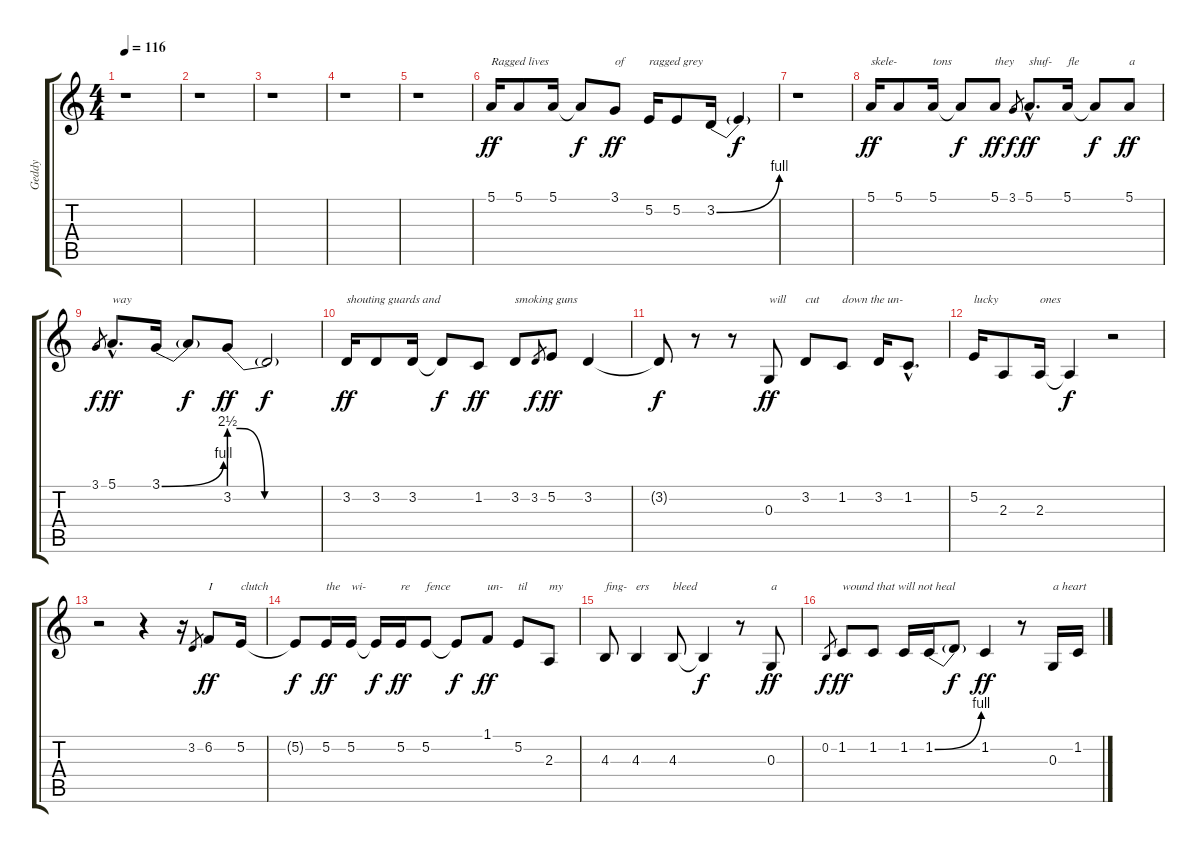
\track ("Geddy" "Geddy") {instrument lead6voice}
\staff {score tabs}
\tuning (E4 B3 G3 D3 A2 E2) {hide}
\ts (4 4)
\tempo 116
\clef g2
\ks c
r.1{dy ff} |
r.1 |
r.1 |
r.1 |
r.1 |
5.1.16{txt "Ragged lives"} 5.1.8 5.1.16 5.1{t}.8{dy f} 3.1.8{txt "of" dy ff} 5.2.16{txt "ragged grey"} 5.2.8 3.2{be (bend 0 0 60 4)}.16 3.2{t}.4{dy f} |
r.1 |
5.1.16{txt "skele-" dy ff} 5.1.8 5.1.16{txt "tons"} 5.1{t}.8{dy f} 5.1.8{txt "they" dy ff} 3.1.8{gr dy f} 5.1{hac}.8{d txt "shuf-" dy ff} 5.1.16{txt "fle"} 5.1{t}.8{dy f} 5.1.8{txt "a" dy ff} |
3.1.8{gr dy f} 5.1{hac}.8{d txt "way" dy ff} 3.1{be (bend 0 0 60 4)}.16 3.1{t}.8{dy f} 3.2{be (custom 0 10 7 10 23 0 60 0)}.8{dy ff} 3.2{t}.2{dy f} |
3.2.16{txt "shouting guards and" dy ff} 3.2.8 3.2.16 3.2{t}.8{dy f} 1.2.8{dy ff} 3.2.8{txt "smoking guns"} 3.2.8{gr dy f} 5.2.8{dy ff} 3.2.4 |
3.2{t}.8{dy f} r.8 r.8 0.3.8{txt "will" dy ff} 3.2.8{txt "cut"} 1.2.8{txt "down the un-"} 3.2.16 1.2{hac}.8{d} |
5.2.16{txt "lucky"} 2.3.8 2.3.16{txt "ones"} 2.3{t}.4{dy f} r.2 |
r.2 r.4 r.16 3.2.8{gr} 6.2.8{txt "I" dy ff} 5.2.16{txt "clutch"} |
5.2{t}.8{dy f} 5.2.16{txt "the" dy ff} 5.2.16{txt "wi-"} 5.2{t}.16{dy f} 5.2.16{txt "re" dy ff} 5.2.8{txt "fence"} 5.2{t}.8{dy f} 1.1.8{txt "un-" dy ff} 5.2.8{txt "til"} 2.3.8{txt "my"} |
4.3.8{txt "fing-"} 4.3.4{txt "ers"} 4.3.8{txt "bleed"} 4.3{t}.4{dy f} r.8 0.3.8{txt "a" dy ff} |
0.2.8{gr dy f} 1.2.8{txt "wound that will not heal" dy ff} 1.2.8 1.2.16 1.2{be (bend 0 0 60 4)}.16 1.2{t}.8{dy f} 1.2.4{dy ff} r.8 0.3.16{txt "a heart"} 1.2.16
